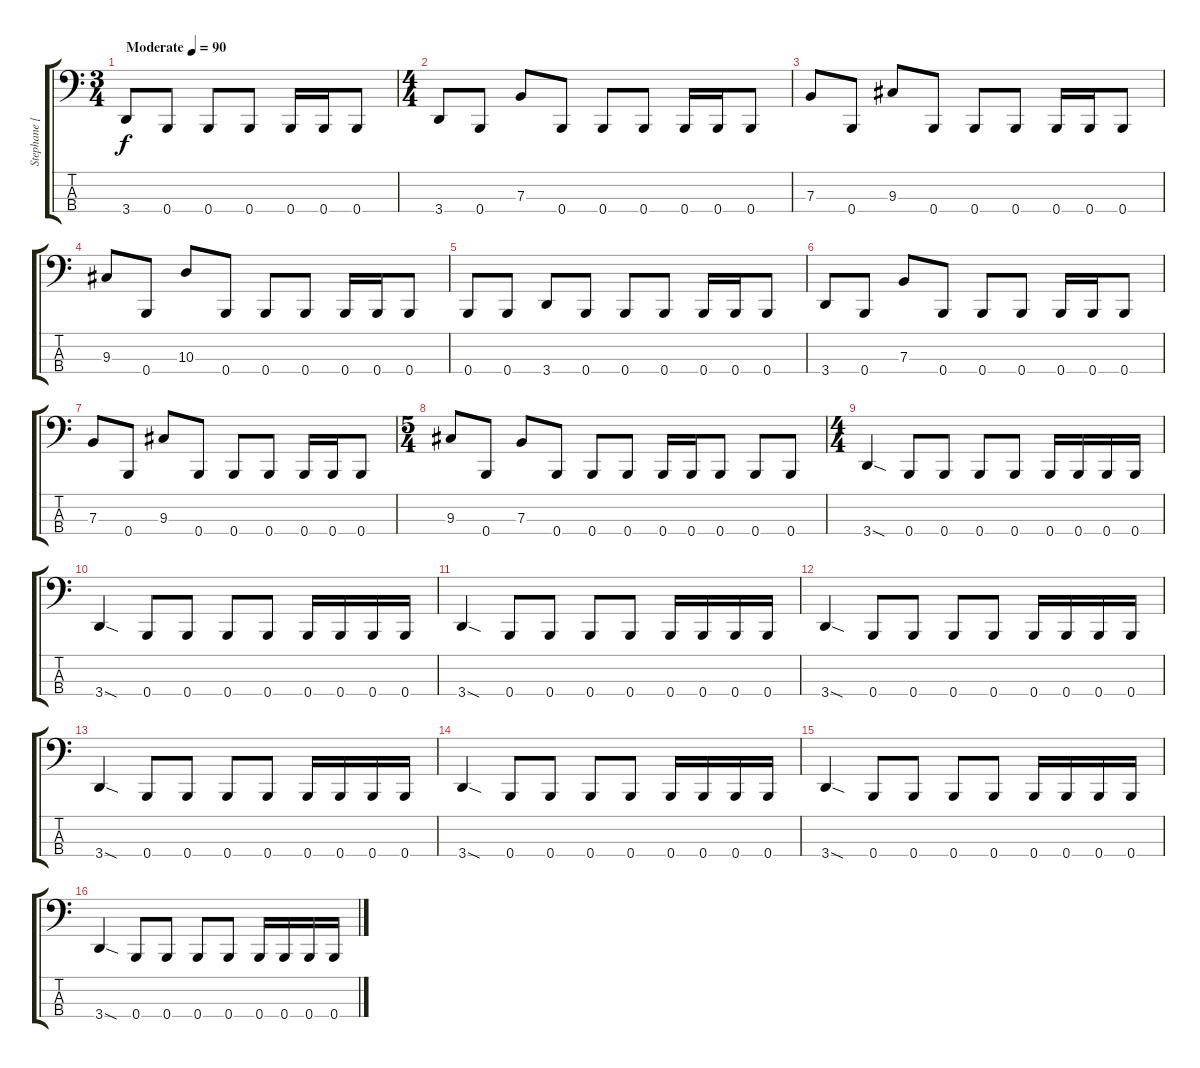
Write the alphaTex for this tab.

\track ("Stephane [Bass]" "Stephane [") {instrument electricbasspick}
\staff {score tabs}
\tuning (D2 A1 E1 B0) {hide}
\ts (3 4)
\tempo (90 "Moderate")
\clef f4
\ks c
3.4.8{dy f instrument electricbasspick} 0.4.8 0.4.8 0.4.8 0.4.16 0.4.16 0.4.8 |
\ts (4 4)
3.4.8 0.4.8 7.3.8 0.4.8 0.4.8 0.4.8 0.4.16 0.4.16 0.4.8 |
7.3.8 0.4.8 9.3.8 0.4.8 0.4.8 0.4.8 0.4.16 0.4.16 0.4.8 |
9.3.8 0.4.8 10.3.8 0.4.8 0.4.8 0.4.8 0.4.16 0.4.16 0.4.8 |
0.4.8 0.4.8 3.4.8 0.4.8 0.4.8 0.4.8 0.4.16 0.4.16 0.4.8 |
3.4.8 0.4.8 7.3.8 0.4.8 0.4.8 0.4.8 0.4.16 0.4.16 0.4.8 |
7.3.8 0.4.8 9.3.8 0.4.8 0.4.8 0.4.8 0.4.16 0.4.16 0.4.8 |
\ts (5 4)
9.3.8 0.4.8 7.3.8 0.4.8 0.4.8 0.4.8 0.4.16 0.4.16 0.4.8 0.4.8 0.4.8 |
\ts (4 4)
3.4{sod}.4 0.4.8 0.4.8 0.4.8 0.4.8 0.4.16 0.4.16 0.4.16 0.4.16 |
3.4{sod}.4 0.4.8 0.4.8 0.4.8 0.4.8 0.4.16 0.4.16 0.4.16 0.4.16 |
3.4{sod}.4 0.4.8 0.4.8 0.4.8 0.4.8 0.4.16 0.4.16 0.4.16 0.4.16 |
3.4{sod}.4 0.4.8 0.4.8 0.4.8 0.4.8 0.4.16 0.4.16 0.4.16 0.4.16 |
3.4{sod}.4 0.4.8 0.4.8 0.4.8 0.4.8 0.4.16 0.4.16 0.4.16 0.4.16 |
3.4{sod}.4 0.4.8 0.4.8 0.4.8 0.4.8 0.4.16 0.4.16 0.4.16 0.4.16 |
3.4{sod}.4 0.4.8 0.4.8 0.4.8 0.4.8 0.4.16 0.4.16 0.4.16 0.4.16 |
3.4{sod}.4 0.4.8 0.4.8 0.4.8 0.4.8 0.4.16 0.4.16 0.4.16 0.4.16
